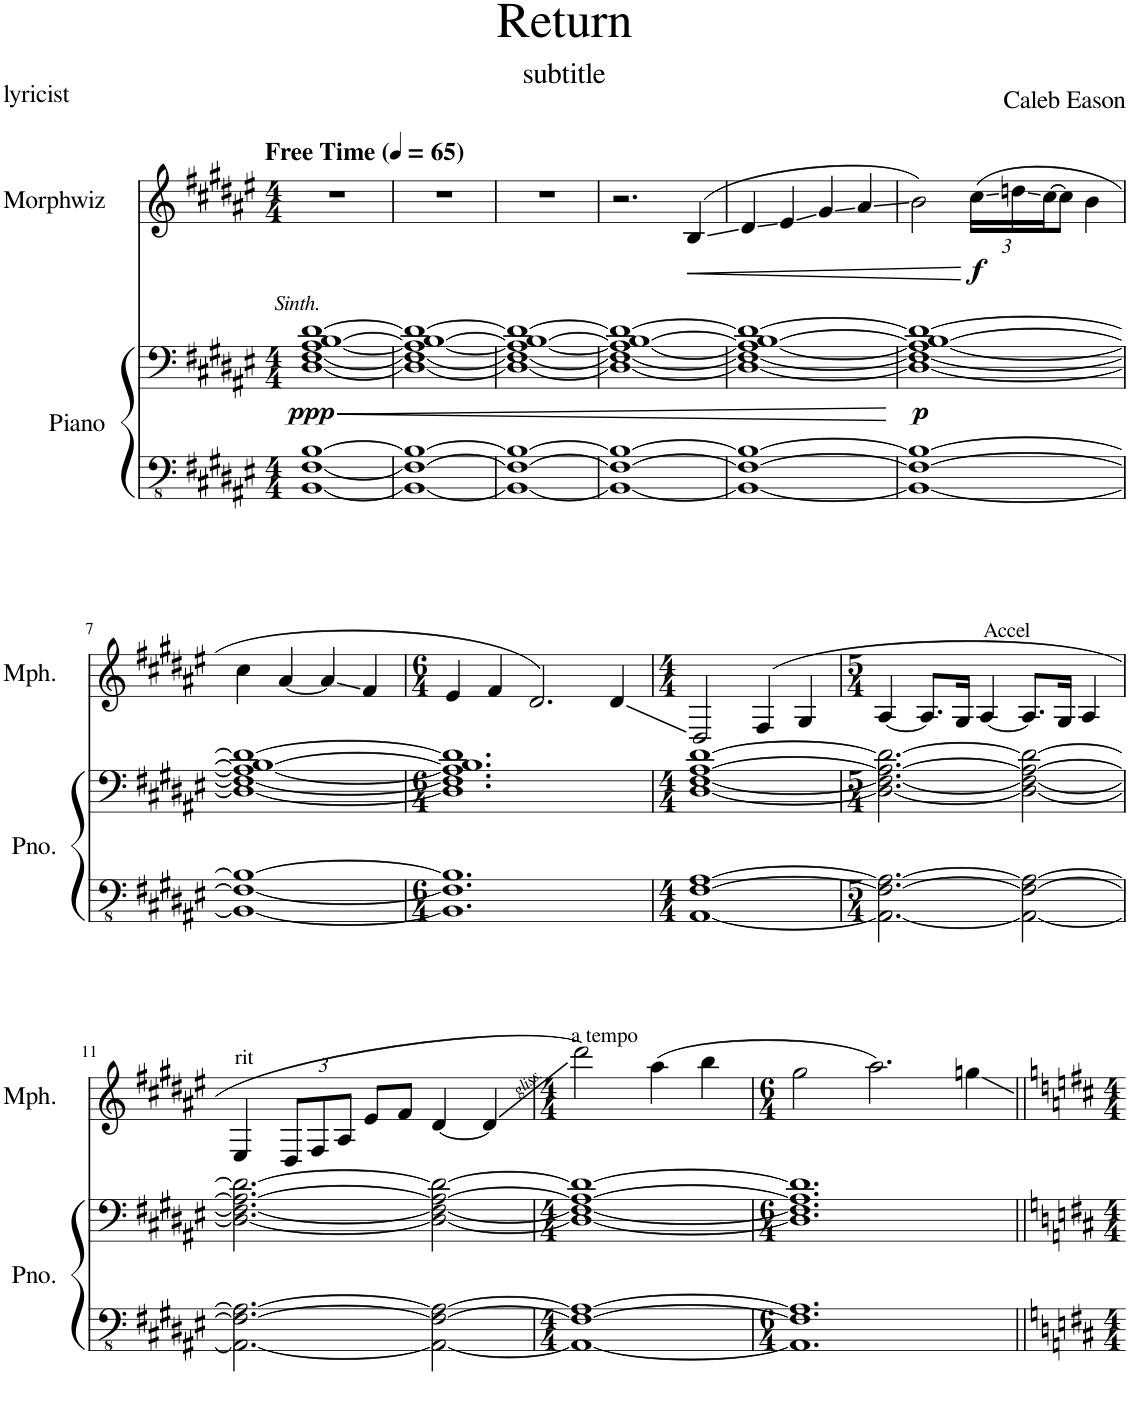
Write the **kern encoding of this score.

**kern	**kern	**dynam	**kern	**dynam
*part2	*part2	*part2	*part1	*part1
*staff3	*staff2	*staff2/3	*staff1	*staff1
*I"Piano	*	*	*I"Morphwiz	*
*I'Pno.	*	*	*I'Mph.	*
*clefFv4	*clefF4	*	*clefG2	*
*k[f#c#g#d#a#e#]	*k[f#c#g#d#a#e#]	*	*k[f#c#g#d#a#e#]	*
*M4/4	*M4/4	*	*M4/4	*
*MM65	*MM65	*	*MM65	*
=1	=1	=1	=1	=1
!	!	!	!LO:TX:a:B:t=Free Time	!
!	!LO:TX:a:i:t=Sinth.	!	!	!
!	!	!LO:HP:b	!	!
!	!	!LO:DY:n=1:b	!	!
[1BBB [1FF# [1BB	[<1D# [<1F# [<1A# [>1B [>1d#	< ppp	1r	.
=2	=2	=2	=2	=2
1BBB_ 1FF#_ 1BB_	1D#_ 1F#_ 1A#_ 1B_ 1d#_	.	1r	.
=3	=3	=3	=3	=3
1BBB_ 1FF#_ 1BB_	1D#_ 1F#_ 1A#_ 1B_ 1d#_	.	1r	.
=4	=4	=4	=4	=4
1BBB_ 1FF#_ 1BB_	1D#_ 1F#_ 1A#_ 1B_ 1d#_	.	2.r	.
!	!	!	!	!LO:HP:b
.	.	.	(4B/	<
=5	=5	=5	=5	=5
1BBB_ 1FF#_ 1BB_	1D#_ 1F#_ 1A#_ 1B_ 1d#_	.	4d#/	.
.	.	.	4e#/	.
.	.	.	4g#/	.
.	.	.	4a#/	.
.	.	[	.	.
=6	=6	=6	=6	=6
!	!	!LO:DY:b	!	!
1BBB_ 1FF#_ 1BB_	1D#_ 1F#_ 1A#_ 1B_ 1d#_	p	2b\)	.
*	*	*	*Xbrackettup	*
!	!	!	!	!LO:DY:n=1:b
.	.	.	(24cc#\LL	[ f
.	.	.	24ddn\	.
.	.	.	[24cc#\J	.
.	.	.	8cc#\J]	.
.	.	.	4b\	.
!!LO:LB:g=z
=7	=7	=7	=7	=7
1BBB_ 1FF#_ 1BB_	1D#_ 1F#_ 1A#_ 1B_ 1d#_	.	4cc#\	.
.	.	.	[4a#/	.
.	.	.	4a#/]	.
.	.	.	4f#/	.
=8	=8	=8	=8	=8
*M6/4	*M6/4	*	*M6/4	*
1.BBB] 1.FF#] 1.BB]	1.D#] 1.F#] 1.A#] 1.B] 1.d#]	.	4e#/	.
.	.	.	4f#/	.
.	.	.	2.d#/)	.
.	.	.	4d#/	.
=9	=9	=9	=9	=9
*M4/4	*M4/4	*	*M4/4	*
[1AAA# [1FF# [1AA#	[1D# [1F# [1A# [1d#	.	2D#/	.
.	.	.	(4F#/	.
.	.	.	4G#/	.
=10	=10	=10	=10	=10
*M5/4	*M5/4	*	*M5/4	*
2.AAA#\_ 2.FF#\_ 2.AA#\_	2.D#\_ 2.F#\_ 2.A#\_ 2.d#\_	.	[4A#/	.
!	!	!	!LO:TX:a:t=Accel	!
.	.	.	8.A#/L]	.
.	.	.	16G#/Jk	.
.	.	.	[4A#/	.
2AAA#\_ 2FF#\_ 2AA#\_	2D#\_ 2F#\_ 2A#\_ 2d#\_	.	8.A#/L]	.
.	.	.	16G#/Jk	.
.	.	.	4A#/	.
!!LO:LB:g=z
=11	=11	=11	=11	=11
!	!	!	!LO:TX:a:t=rit	!
2.AAA#\_ 2.FF#\_ 2.AA#\_	2.D#\_ 2.F#\_ 2.A#\_ 2.d#\_	.	4E#/	.
.	.	.	12D#/L	.
.	.	.	12F#/	.
.	.	.	12A#/J	.
.	.	.	8e#/L	.
.	.	.	8f#/J	.
2AAA#\_ 2FF#\_ 2AA#\_	2D#\_ 2F#\_ 2A#\_ 2d#\_	.	[4d#/	.
.	.	.	4d#/]	.
=12	=12	=12	=12	=12
*M4/4	*M4/4	*	*M4/4	*
!	!	!	!LO:TX:a:t=a tempo	!
1AAA#_ 1FF#_ 1AA#_	1D#_ 1F#_ 1A#_ 1d#_	.	2ddd#\)	.
.	.	.	(4aa#\	.
.	.	.	4bb\	.
=13	=13	=13	=13	=13
*M6/4	*M6/4	*	*M6/4	*
1.AAA#] 1.FF#] 1.AA#]	1.D#] 1.F#] 1.A#] 1.d#]	.	2gg#\	.
.	.	.	2.aa#\)	.
.	.	.	4ggn\	.
=||	=||	=||	=||	=||
*-	*-	*-	*-	*-
